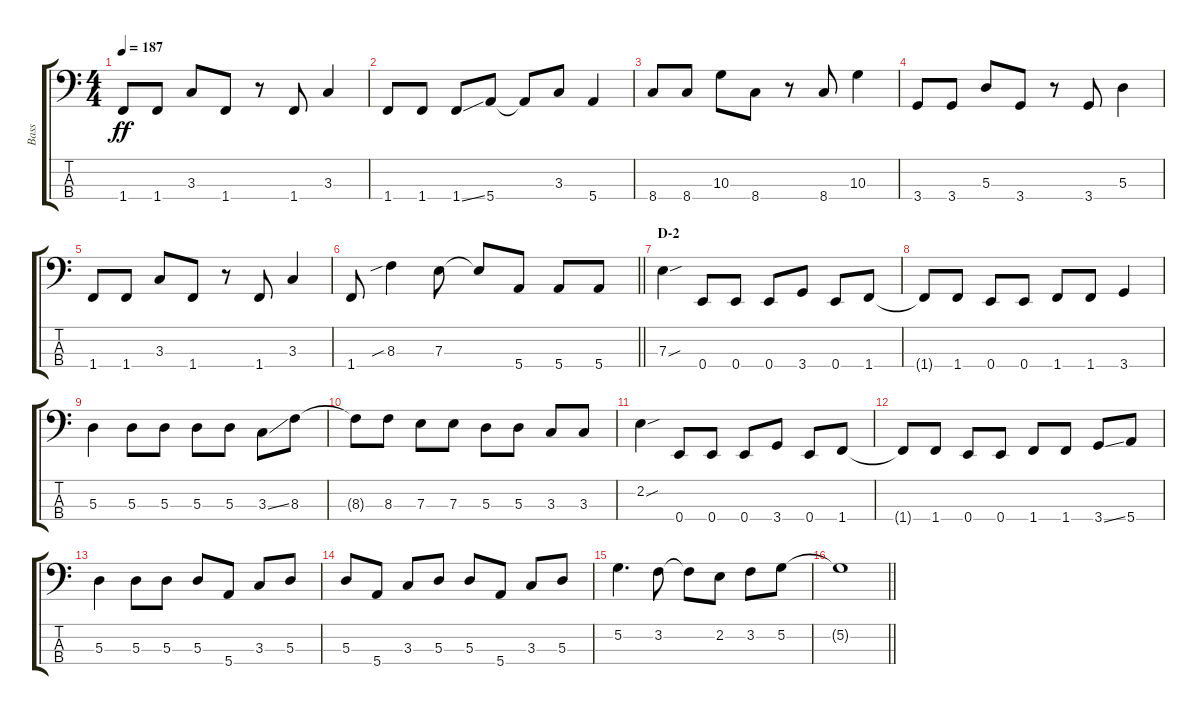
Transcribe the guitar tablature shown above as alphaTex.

\track ("Bass" "Bass") {instrument electricbasspick}
\staff {score tabs}
\tuning (G2 D2 A1 E1) {hide}
\ts (4 4)
\tempo 187
\clef f4
\ks c
1.4.8{dy ff} 1.4.8 3.3.8 1.4.8 r.8 1.4.8 3.3.4 |
1.4.8 1.4.8 1.4{ss}.8 5.4.8 5.4{t}.8 3.3.8 5.4.4 |
8.4.8 8.4.8 10.3.8 8.4.8 r.8 8.4.8 10.3.4 |
3.4.8 3.4.8 5.3.8 3.4.8 r.8 3.4.8 5.3.4 |
1.4.8 1.4.8 3.3.8 1.4.8 r.8 1.4.8 3.3.4 |
\barLineRight lightlight
1.4.8 8.3{sib}.4 7.3.8 7.3{t}.8 5.4.8 5.4.8 5.4.8 |
\section ("" "D-2")
7.3{sou}.4 0.4.8 0.4.8 0.4.8 3.4.8 0.4.8 1.4.8 |
1.4{t}.8 1.4.8 0.4.8 0.4.8 1.4.8 1.4.8 3.4.4 |
5.3.4 5.3.8 5.3.8 5.3.8 5.3.8 3.3{ss}.8 8.3.8 |
8.3{t}.8 8.3.8 7.3.8 7.3.8 5.3.8 5.3.8 3.3.8 3.3.8 |
2.2{sou}.4 0.4.8 0.4.8 0.4.8 3.4.8 0.4.8 1.4.8 |
1.4{t}.8 1.4.8 0.4.8 0.4.8 1.4.8 1.4.8 3.4{ss}.8 5.4.8 |
5.3.4 5.3.8 5.3.8 5.3.8 5.4.8 3.3.8 5.3.8 |
5.3.8 5.4.8 3.3.8 5.3.8 5.3.8 5.4.8 3.3.8 5.3.8 |
5.2.4{d} 3.2.8 3.2{t}.8 2.2.8 3.2.8 5.2.8 |
\barLineRight lightlight
5.2{t}.1
